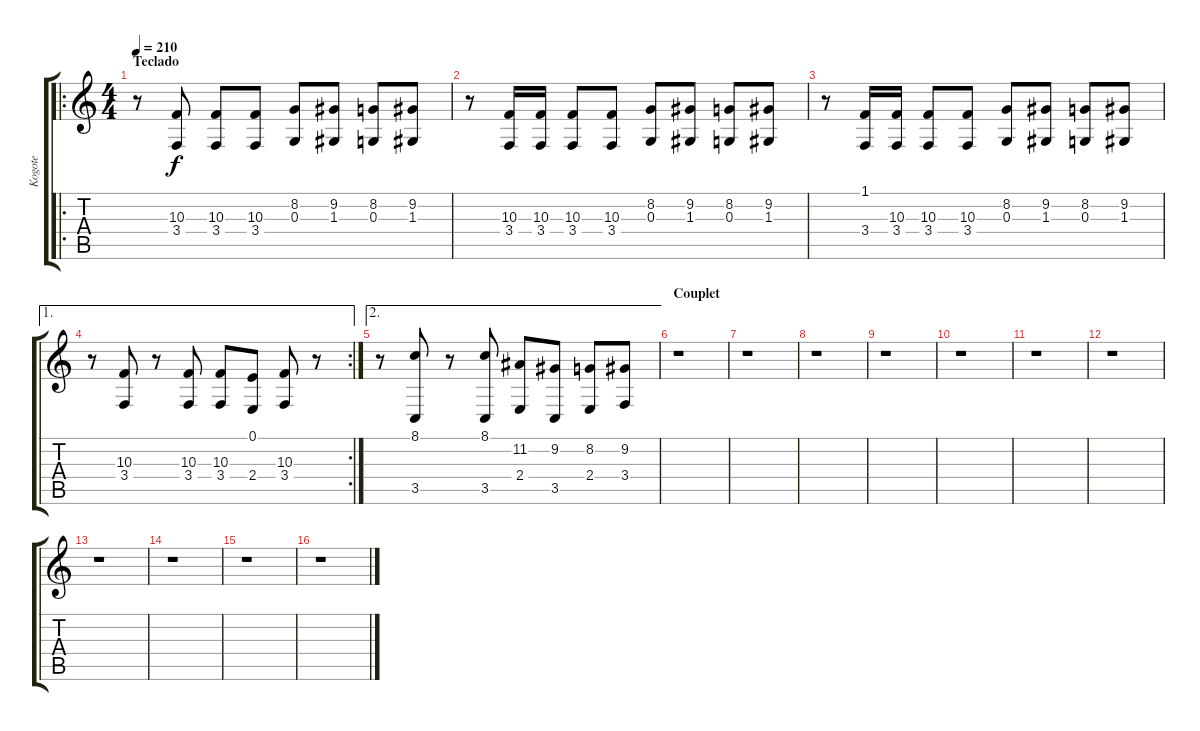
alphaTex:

\track ("Kogote" "Kogote") {instrument brasssection}
\staff {score tabs}
\tuning (E4 B3 G3 D3 A2 E2) {hide}
\ro
\ts (4 4)
\section ("" "Teclado")
\tempo 210
\clef g2
\ks c
r.8{dy f} (10.3 3.4).8 (10.3 3.4).8 (10.3 3.4).8 (8.2 0.3).8 (9.2 1.3).8 (8.2 0.3).8 (9.2 1.3).8 |
r.8 (10.3 3.4).16 (10.3 3.4).16 (10.3 3.4).8 (10.3 3.4).8 (8.2 0.3).8 (9.2 1.3).8 (8.2 0.3).8 (9.2 1.3).8 |
r.8 (1.1 3.4).16 (10.3 3.4).16 (10.3 3.4).8 (10.3 3.4).8 (8.2 0.3).8 (9.2 1.3).8 (8.2 0.3).8 (9.2 1.3).8 |
\ae 1
\rc 2
r.8 (10.3 3.4).8 r.8 (10.3 3.4).8 (10.3 3.4).8 (0.1 2.4).8 (10.3 3.4).8 r.8 |
\ae 2
r.8 (8.1 3.5).8 r.8 (8.1 3.5).8 (11.2 2.4).8 (9.2 3.5).8 (8.2 2.4).8 (9.2 3.4).8 |
\section ("" "Couplet")
r.1 |
r.1 |
r.1 |
r.1 |
r.1 |
r.1 |
r.1 |
r.1 |
r.1 |
r.1 |
r.1
